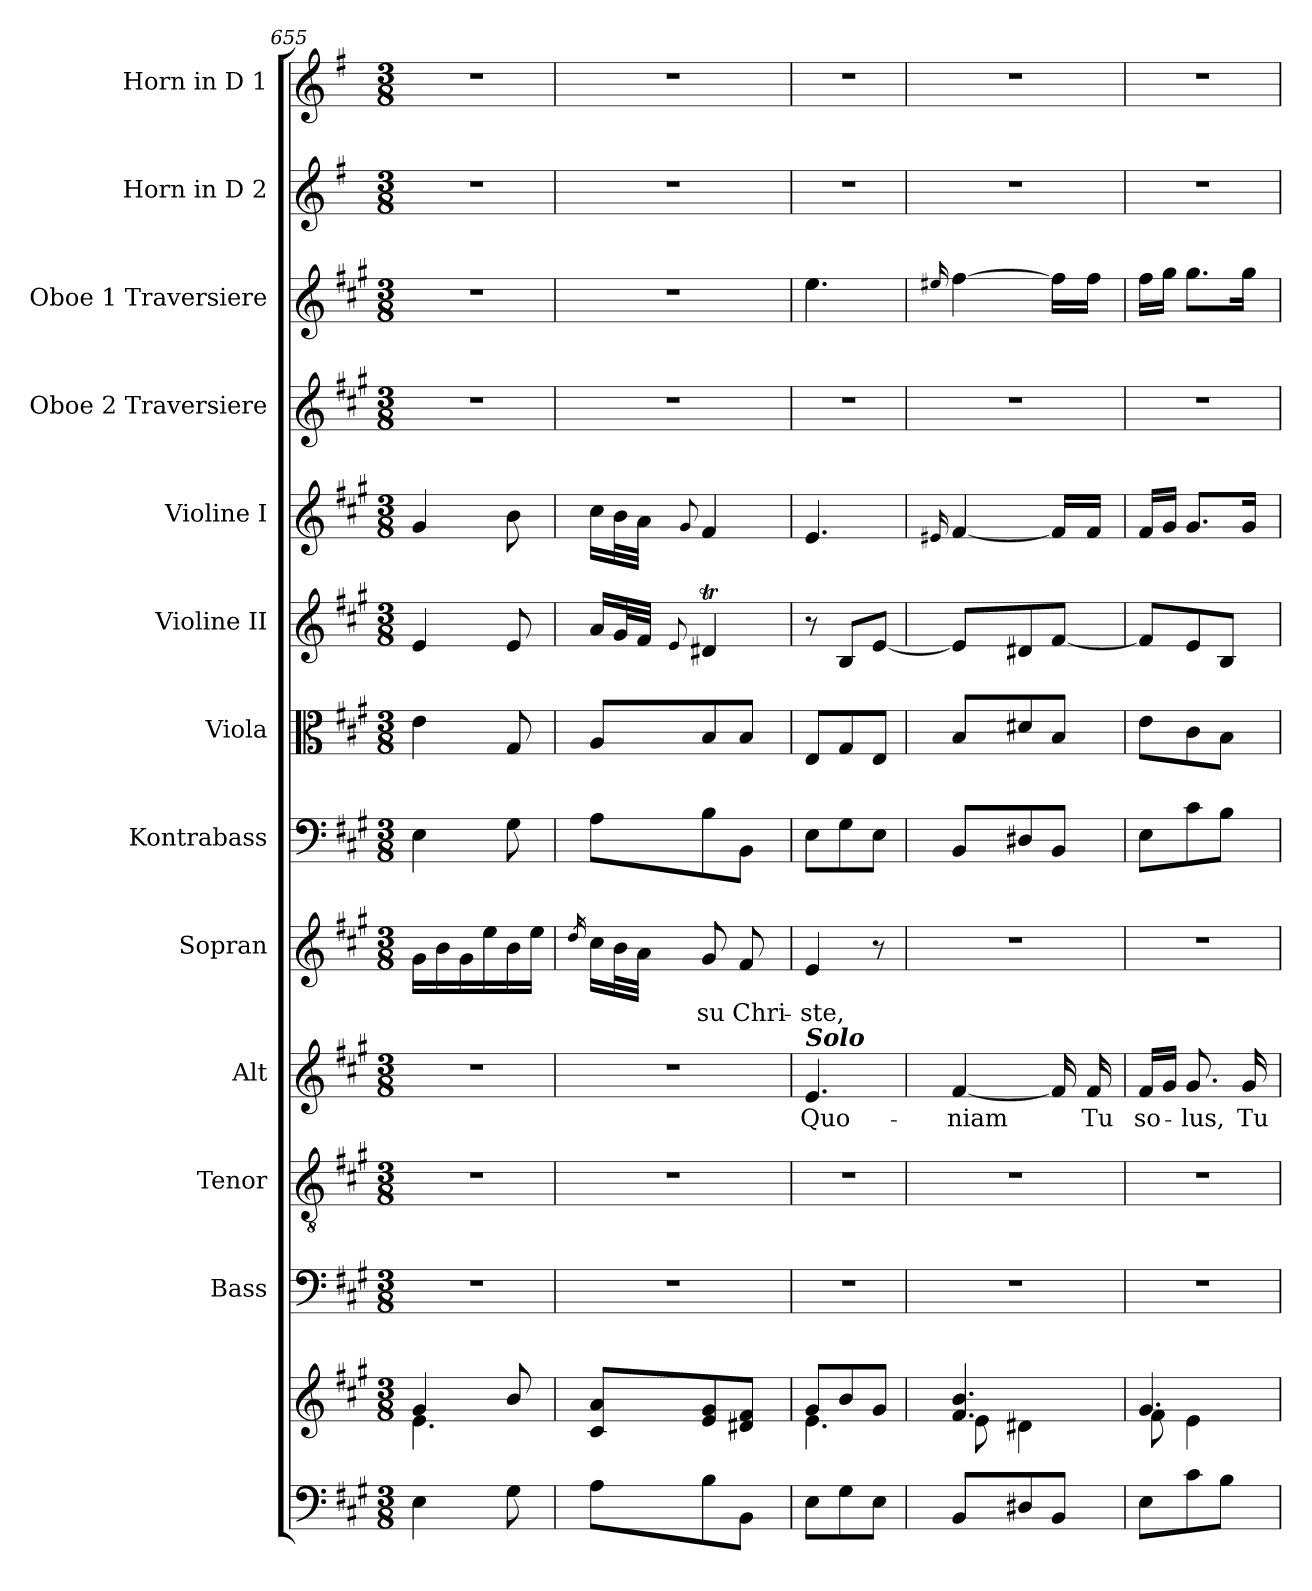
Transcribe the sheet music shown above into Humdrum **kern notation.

**kern	**kern	**kern	**kern	**kern	**text	**kern	**text	**kern	**kern	**kern	**kern	**kern	**kern	**kern	**kern
*part13	*part13	*part12	*part11	*part10	*part10	*part9	*part9	*part8	*part7	*part6	*part5	*part4	*part3	*part2	*part1
*staff14	*staff13	*staff12	*staff11	*staff10	*staff10	*staff9	*staff9	*staff8	*staff7	*staff6	*staff5	*staff4	*staff3	*staff2	*staff1
*	*	*I"Bass	*I"Tenor	*I"Alt	*	*I"Sopran	*	*I"Kontrabass	*I"Viola	*I"Violine II	*I"Violine I	*I"Oboe 2 Traversiere	*I"Oboe 1 Traversiere	*I"Horn in D 2	*I"Horn in D 1
*	*	*I'B.	*I'T.	*I'A.	*	*I'S.	*	*I'Kb.	*I'Vla.	*I'Vl. II	*I'Vl. I	*I'Ob. 2 Tr.	*I'Ob. 1 Tr.	*I'Hrn. D 2	*I'Hrn. D 1
*clefF4	*clefG2	*clefF4	*clefGv2	*clefG2	*	*clefG2	*	*clefF4	*clefC3	*clefG2	*clefG2	*clefG2	*clefG2	*clefG2	*clefG2
*	*	*	*	*	*	*	*	*ITrd7c12	*	*	*	*	*	*ITrd6c10	*ITrd6c10
*k[f#c#g#]	*k[f#c#g#]	*k[f#c#g#]	*k[f#c#g#]	*k[f#c#g#]	*	*k[f#c#g#]	*	*k[f#c#g#]	*k[f#c#g#]	*k[f#c#g#]	*k[f#c#g#]	*k[f#c#g#]	*k[f#c#g#]	*k[f#c#g#]	*k[f#c#g#]
*A:	*A:	*A:	*A:	*A:	*	*A:	*	*A:	*A:	*A:	*A:	*A:	*A:	*A:	*A:
*M3/8	*M3/8	*M3/8	*M3/8	*M3/8	*	*M3/8	*	*M3/8	*M3/8	*M3/8	*M3/8	*M3/8	*M3/8	*M3/8	*M3/8
=655	=655	=655	=655	=655	=655	=655	=655	=655	=655	=655	=655	=655	=655	=655	=655
*	*^	*	*	*	*	*	*	*	*	*	*	*	*	*	*
4E\	4g#/	4.e\	4.r	4.r	4.r	.	16g#\LL	.	4EE\	4e\	4e/	4g#/	4.r	4.r	4.r	4.r
.	.	.	.	.	.	.	16b\	.	.	.	.	.	.	.	.	.
.	.	.	.	.	.	.	16g#\	.	.	.	.	.	.	.	.	.
.	.	.	.	.	.	.	16ee\	.	.	.	.	.	.	.	.	.
8G#\	8b/	.	.	.	.	.	16b\	.	8GG#\	8G#/	8e/	8b\	.	.	.	.
.	.	.	.	.	.	.	16ee\JJ	.	.	.	.	.	.	.	.	.
*	*v	*v	*	*	*	*	*	*	*	*	*	*	*	*	*	*
=656	=656	=656	=656	=656	=656	=656	=656	=656	=656	=656	=656	=656	=656	=656	=656
.	.	.	.	.	.	16qdd/	.	.	.	.	.	.	.	.	.
8A\L	8c#/ 8a/L	4.r	4.r	4.r	.	16cc#\LL	.	8AA\L	8A/L	16a/LL	16cc#\LL	4.r	4.r	4.r	4.r
.	.	.	.	.	.	32b\L	.	.	.	32g#/L	32b\L	.	.	.	.
.	.	.	.	.	.	32a\JJJ	.	.	.	32f#/JJJ	32a\JJJ	.	.	.	.
.	.	.	.	.	.	.	.	.	.	8qqe/	8qqg#/	.	.	.	.
!	!	!	!	!	!	!	!LO:LY:b	!	!	!	!	!	!	!	!
8B\	8e/ 8g#/	.	.	.	.	8g#/	-su	8BB\	8B/	4d#Xt/	4f#/	.	.	.	.
!	!	!	!	!	!	!	!LO:LY:b	!	!	!	!	!	!	!	!
8BB\J	8d#X/ 8f#/J	.	.	.	.	8f#/	Chri-	8BBB\J	8B/J	.	.	.	.	.	.
=657	=657	=657	=657	=657	=657	=657	=657	=657	=657	=657	=657	=657	=657	=657	=657
*	*^	*	*	*	*	*	*	*	*	*	*	*	*	*	*
!	!	!	!	!	!LO:TX:a:Bi:t=Solo	!	!	!	!	!	!	!	!	!	!	!
!	!	!	!	!	!	!LO:LY:b	!	!LO:LY:b	!	!	!	!	!	!	!	!
8E\L	8g#/L	4.e\	4.r	4.r	4.e/	Quo-	4e/	-ste,	8EE\L	8E/L	8r	4.e/	4.r	4.ee\	4.r	4.r
8G#\	8b/	.	.	.	.	.	.	.	8GG#\	8G#/	8B/L	.	.	.	.	.
8E\J	8g#/J	.	.	.	.	.	8r	.	8EE\J	8E/J	[8e/J	.	.	.	.	.
=658	=658	=658	=658	=658	=658	=658	=658	=658	=658	=658	=658	=658	=658	=658	=658	=658
.	.	.	.	.	.	.	.	.	.	.	.	16qqe#X/	.	16qqee#X/	.	.
!	!	!	!	!	!	!LO:LY:b	!	!	!	!	!	!	!	!	!	!
8BB/L	4.f#/ 4.b/	8e\	4.r	4.r	[4f#/	-niam	4.r	.	8BBB/L	8B/L	8e/L]	[4f#/	4.r	[4ff#\	4.r	4.r
8D#X/	.	4d#X\	.	.	.	.	.	.	8DD#X/	8d#X/	8d#X/	.	.	.	.	.
8BB/J	.	.	.	.	16f#/]	.	.	.	8BBB/J	8B/J	[8f#/J	16f#/LL]	.	16ff#\LL]	.	.
!	!	!	!	!	!	!LO:LY:b	!	!	!	!	!	!	!	!	!	!
.	.	.	.	.	16f#/	Tu	.	.	.	.	.	16f#/JJ	.	16ff#\JJ	.	.
=659	=659	=659	=659	=659	=659	=659	=659	=659	=659	=659	=659	=659	=659	=659	=659	=659
!	!	!	!	!	!	!LO:LY:b	!	!	!	!	!	!	!	!	!	!
8E\L	4.g#/	8f#\	4.r	4.r	16f#/LL	so-	4.r	.	8EE\L	8e\L	8f#/L]	16f#/LL	4.r	16ff#\LL	4.r	4.r
.	.	.	.	.	16g#/JJ	.	.	.	.	.	.	16g#/JJ	.	16gg#\JJ	.	.
!	!	!	!	!	!	!LO:LY:b	!	!	!	!	!	!	!	!	!	!
8c#\	.	4e\	.	.	8.g#/	-lus,	.	.	8C#\	8c#\	8e/	8.g#/L	.	8.gg#\L	.	.
8B\J	.	.	.	.	.	.	.	.	8BB\J	8B\J	8B/J	.	.	.	.	.
!	!	!	!	!	!	!LO:LY:b	!	!	!	!	!	!	!	!	!	!
.	.	.	.	.	16g#/	Tu	.	.	.	.	.	16g#/Jk	.	16gg#\Jk	.	.
*	*v	*v	*	*	*	*	*	*	*	*	*	*	*	*	*	*
=	=	=	=	=	=	=	=	=	=	=	=	=	=	=	=
*-	*-	*-	*-	*-	*-	*-	*-	*-	*-	*-	*-	*-	*-	*-	*-
